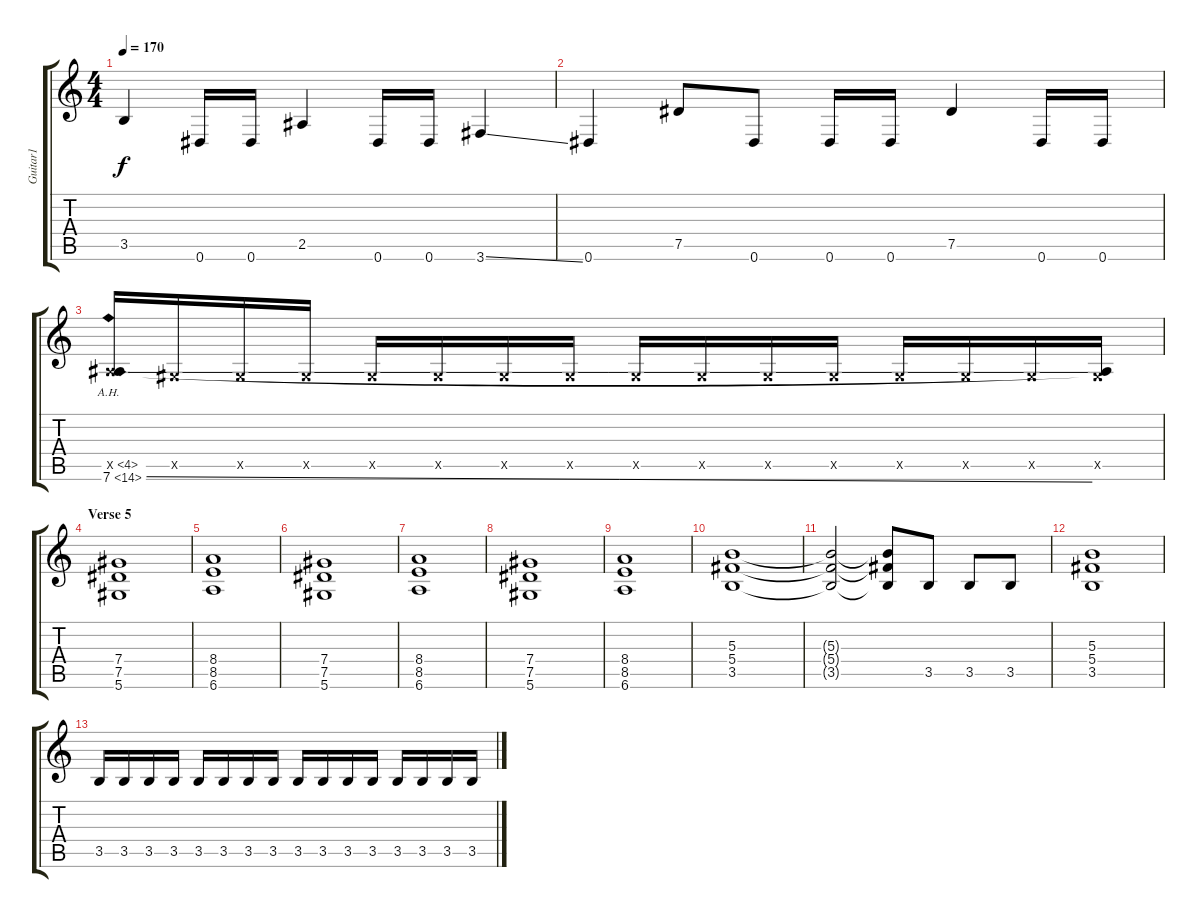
\track ("Guitar1" "Guitar1") {instrument distortionguitar}
\staff {score tabs}
\tuning (Eb4 Bb3 Gb3 Db3 Ab2 Eb2) {hide}
\ts (4 4)
\tempo 170
\clef g2
\ks c
3.5.4{dy f} 0.6.16 0.6.16 2.5.4 0.6.16 0.6.16 3.6{ss}.4 |
0.6.4 7.5.8 0.6.8 0.6.16 0.6.16 7.5.4 0.6.16 0.6.16 |
(2.5{ah 2 x} 7.6{ah 7 ss}).16 0.5{x}.16 0.5{x}.16 0.5{x}.16 0.5{x}.16 0.5{x}.16 0.5{x}.16 0.5{x}.16 0.5{x}.16 0.5{x}.16 0.5{x}.16 0.5{x}.16 0.5{x}.16 0.5{x}.16 0.5{x}.16 (0.5{x} 7.6{t}).16 |
\section ("" "Verse 5")
(7.4 7.5 5.6).1 |
(8.4 8.5 6.6).1 |
(7.4 7.5 5.6).1 |
(8.4 8.5 6.6).1 |
(7.4 7.5 5.6).1 |
(8.4 8.5 6.6).1 |
(5.3 5.4 3.5).1 |
(5.3{t} 5.4{t} 3.5{t}).2 (5.3{t} 5.4{t} 3.5{t}).8 3.5.8 3.5.8 3.5.8 |
(5.3 5.4 3.5).1 |
3.5.16 3.5.16 3.5.16 3.5.16 3.5.16 3.5.16 3.5.16 3.5.16 3.5.16 3.5.16 3.5.16 3.5.16 3.5.16 3.5.16 3.5.16 3.5.16
